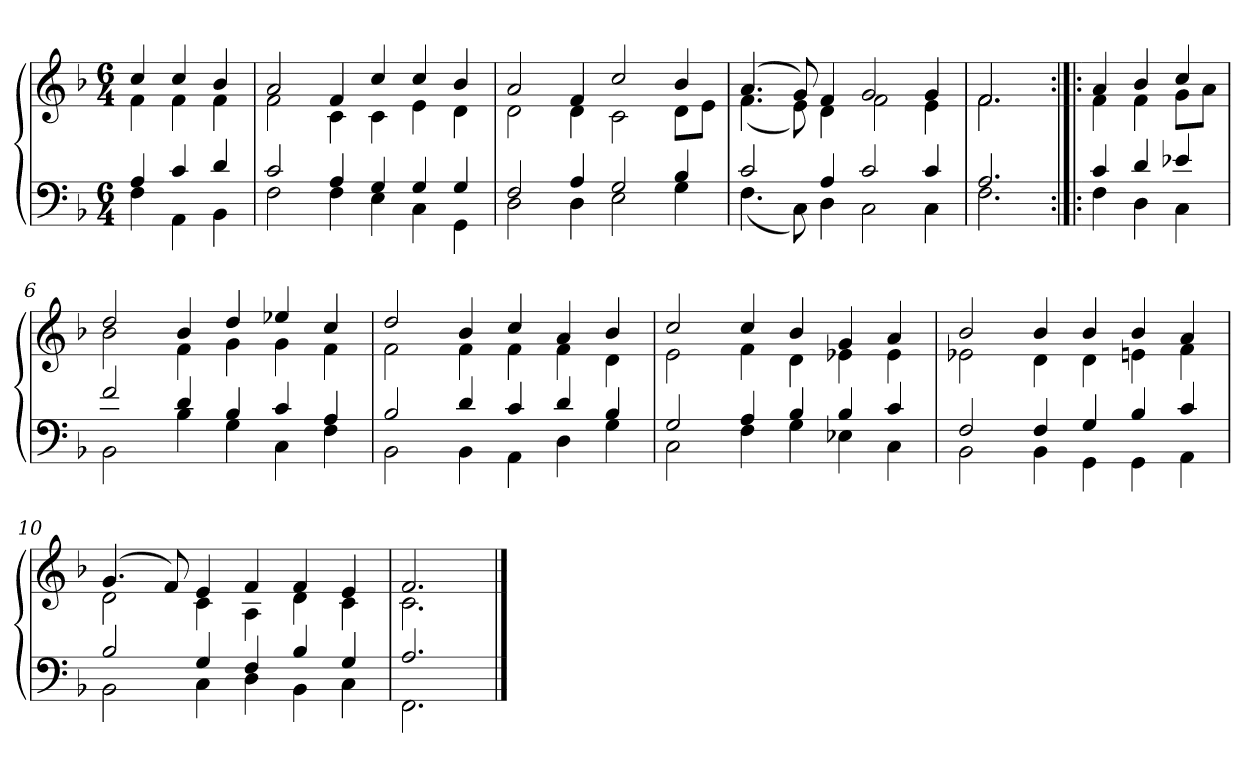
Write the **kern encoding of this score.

**kern	**kern
*part1	*part1
*staff2	*staff1
*clefF4	*clefG2
*k[b-]	*k[b-]
*F:	*F:
*M6/4	*M6/4
=	=
*^	*^
4A	4F	4cc	4f
4c	4AA	4cc	4f
4d	4BB-	4b-	4f
=1	=1	=1	=1
2c	2F	2a	2f
4A	4F	4f	4c
4G	4E	4cc	4c
4G	4C	4cc	4e
4G	4GG	4b-	4d
=2	=2	=2	=2
2F	2D	2a	2d
4A	4D	4f	4d
2G	2E	2cc	2c
4B-	4G	4b-	8dL
.	.	.	8eJ
=3	=3	=3	=3
2c	(4.F	(4.a	(4.f
.	8C)	8g)	8e)
4A	4D	4f	4d
2c	2C	2g	2f
4c	4C	4g	4e
=4	=4	=4	=4
2.A	2.F	2.f	2.f
=5:|!|:	=5:|!|:	=5:|!|:	=5:|!|:
4c	4F	4a	4f
4d	4D	4b-	4f
4e-X	4C	4cc	8gL
.	.	.	8aJ
=6	=6	=6	=6
2f	2BB-	2dd	2b-
4d	4B-	4b-	4f
4B-	4G	4dd	4g
4c	4C	4ee-X	4g
4A	4F	4cc	4f
=7	=7	=7	=7
2B-	2BB-	2dd	2f
4d	4BB-	4b-	4f
4c	4AA	4cc	4f
4d	4D	4a	4f
4B-	4G	4b-	4d
=8	=8	=8	=8
2G	2C	2cc	2e
4A	4F	4cc	4f
4B-	4G	4b-	4d
4B-	4E-X	4g	4e-X
4c	4C	4a	4e-
=9	=9	=9	=9
2F	2BB-	2b-	2e-X
4F	4BB-	4b-	4d
4G	4GG	4b-	4d
4B-	4GG	4b-	4en
4c	4AA	4a	4f
=10	=10	=10	=10
2B-	2BB-	(4.g	2d
.	.	8f)	.
4G	4C	4e	4c
4F	4D	4f	4A
4B-	4BB-	4f	4d
4G	4C	4e	4c
=11	=11	=11	=11
2.A	2.FF	2.f	2.c
*v	*v	*	*
*	*v	*v
==	==
*-	*-
